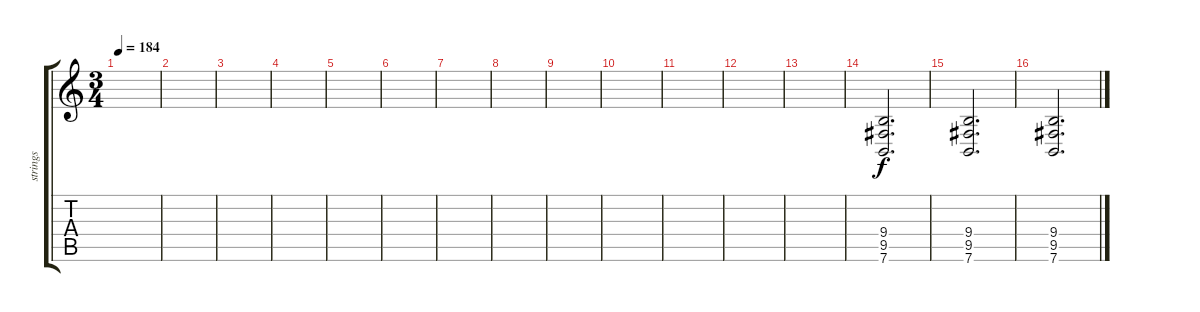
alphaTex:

\track ("strings" "strings") {instrument viola}
\staff {score tabs}
\tuning (E4 B3 G3 D3 A2 E2) {hide}
\ts (3 4)
\tempo 184
\clef g2
\ks c
|
|
|
|
|
|
|
|
|
|
|
|
|
(9.4 9.5 7.6).2{d} |
(9.4 9.5 7.6).2{d} |
(9.4 9.5 7.6).2{d}
